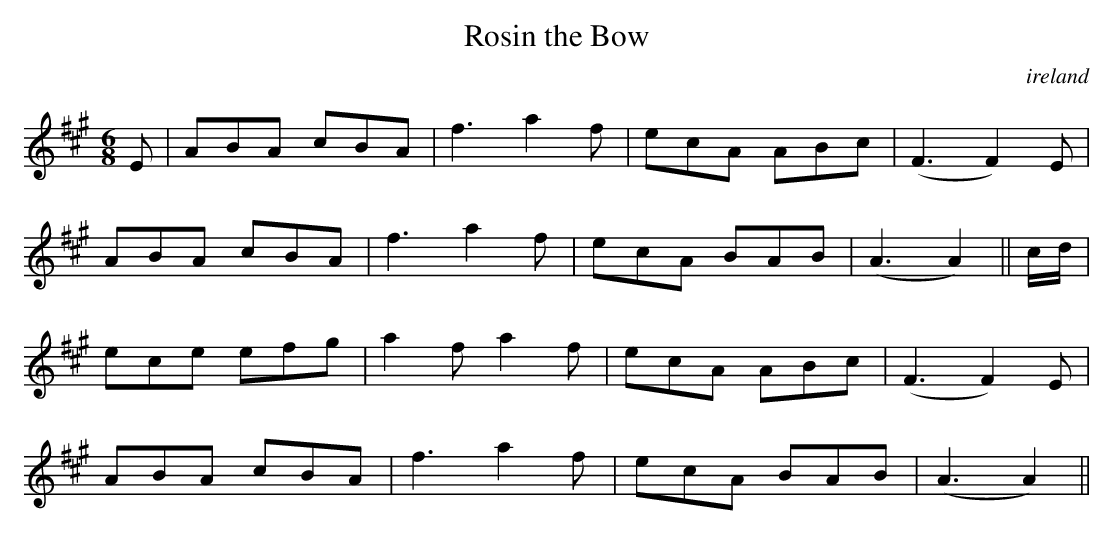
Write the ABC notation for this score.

X:1
T:Rosin the Bow
O:ireland
L:1/8
M:6/8
K:A
E|\
ABA cBA|f3 a2 f|ecA ABc|(F3 F2) E|
ABA cBA|f3 a2 f|ecA BAB|(A3 A2)||c/d/|
ece efg|a2 f a2 f|ecA ABc|(F3 F2) E|
ABA cBA|f3 a2 f|ecA BAB|(A3 A2)||
